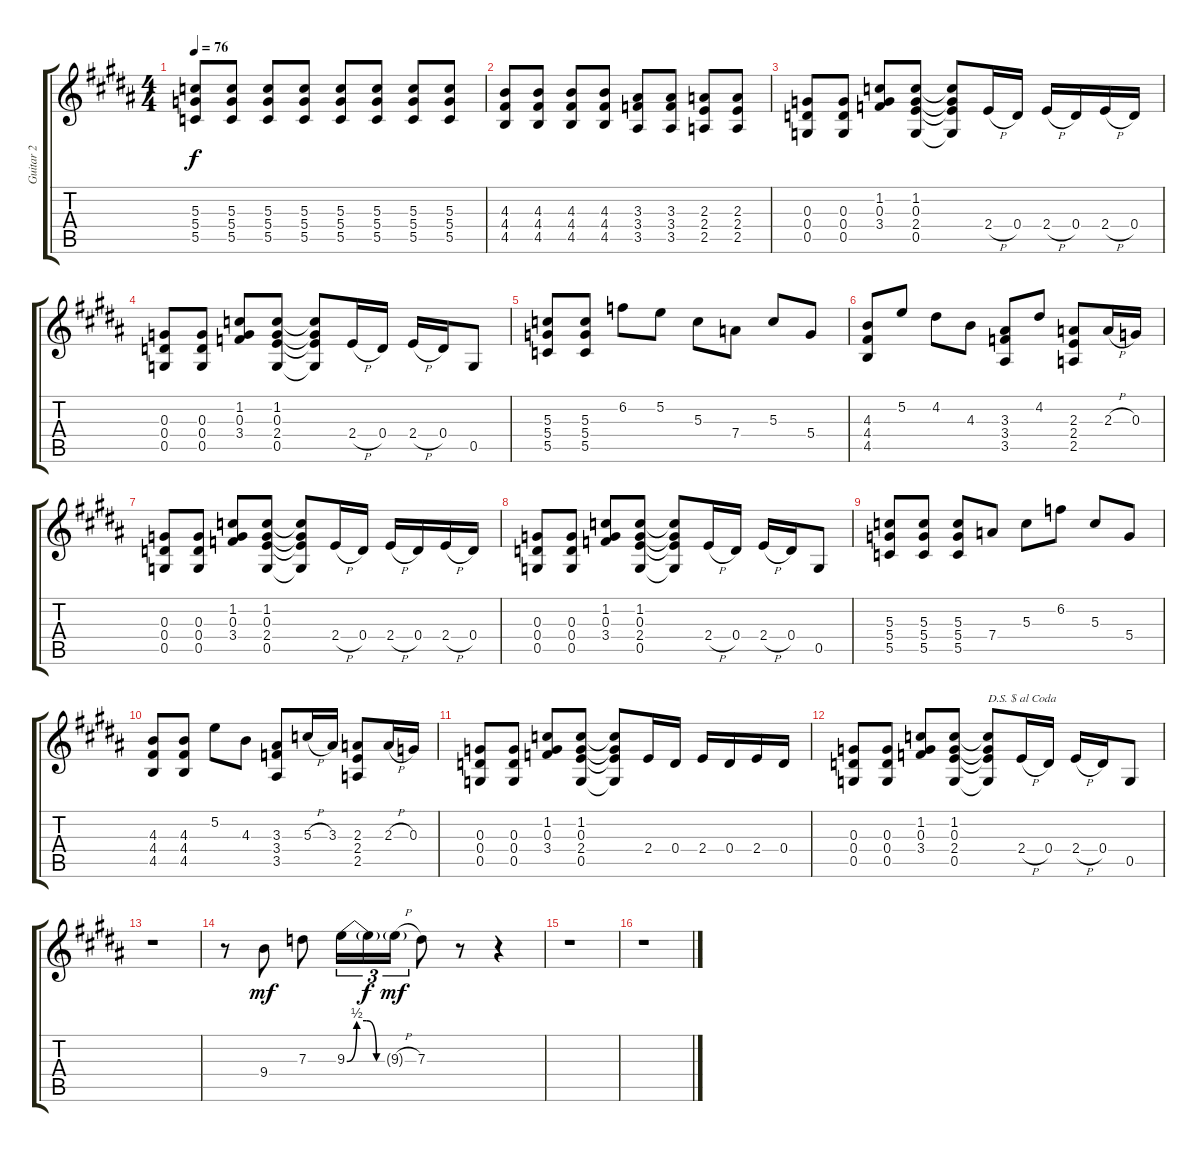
\track ("Guitar 2" "Guitar 2") {instrument distortionguitar}
\staff {score tabs}
\tuning (D4 B3 G3 D3 G2 D2) {hide}
\ts (4 4)
\tempo 76
\clef g2
\ks b
(5.3 5.4 5.5).8{dy f} (5.3 5.4 5.5).8 (5.3 5.4 5.5).8 (5.3 5.4 5.5).8 (5.3 5.4 5.5).8 (5.3 5.4 5.5).8 (5.3 5.4 5.5).8 (5.3 5.4 5.5).8 |
(4.3 4.4 4.5).8 (4.3 4.4 4.5).8 (4.3 4.4 4.5).8 (4.3 4.4 4.5).8 (3.3 3.4 3.5).8 (3.3 3.4 3.5).8 (2.3 2.4 2.5).8 (2.3 2.4 2.5).8 |
(0.3 0.4 0.5).8 (0.3 0.4 0.5).8 (1.2 0.3 3.4).8 (1.2 0.3 2.4 0.5).8 (1.2{t} 0.3{t} 2.4{t} 0.5{t}).8 2.4{h}.16 0.4.16 2.4{h}.16 0.4.16 2.4{h}.16 0.4.16 |
(0.3 0.4 0.5).8 (0.3 0.4 0.5).8 (1.2 0.3 3.4).8 (1.2 0.3 2.4 0.5).8 (1.2{t} 0.3{t} 2.4{t} 0.5{t}).8 2.4{h}.16 0.4.16 2.4{h}.16 0.4.16 0.5.8 |
(5.3 5.4 5.5).8 (5.3 5.4 5.5).8 6.2.8 5.2.8 5.3.8 7.4.8 5.3.8 5.4.8 |
(4.3 4.4 4.5).8 5.2.8 4.2.8 4.3.8 (3.3 3.4 3.5).8 4.2.8 (2.3 2.4 2.5).8 2.3{h}.16 0.3.16 |
(0.3 0.4 0.5).8 (0.3 0.4 0.5).8 (1.2 0.3 3.4).8 (1.2 0.3 2.4 0.5).8 (1.2{t} 0.3{t} 2.4{t} 0.5{t}).8 2.4{h}.16 0.4.16 2.4{h}.16 0.4.16 2.4{h}.16 0.4.16 |
(0.3 0.4 0.5).8 (0.3 0.4 0.5).8 (1.2 0.3 3.4).8 (1.2 0.3 2.4 0.5).8 (1.2{t} 0.3{t} 2.4{t} 0.5{t}).8 2.4{h}.16 0.4.16 2.4{h}.16 0.4.16 0.5.8 |
(5.3 5.4 5.5).8 (5.3 5.4 5.5).8 (5.3 5.4 5.5).8 7.4.8 5.3.8 6.2.8 5.3.8 5.4.8 |
(4.3 4.4 4.5).8 (4.3 4.4 4.5).8 5.2.8 4.3.8 (3.3 3.4 3.5).8 5.3{h}.16 3.3.16 (2.3 2.4 2.5).8 2.3{h}.16 0.3.16 |
(0.3 0.4 0.5).8 (0.3 0.4 0.5).8 (1.2 0.3 3.4).8 (1.2 0.3 2.4 0.5).8 (1.2{t} 0.3{t} 2.4{t} 0.5{t}).8 2.4.16 0.4.16 2.4.16 0.4.16 2.4.16 0.4.16 |
(0.3 0.4 0.5).8 (0.3 0.4 0.5).8 (1.2 0.3 3.4).8 (1.2 0.3 2.4 0.5).8 (1.2{t} 0.3{t} 2.4{t} 0.5{t}).8{txt "D.S. $ al Coda"} 2.4{h}.16 0.4.16 2.4{h}.16 0.4.16 0.5.8 |
r.1 |
r.8 9.4.8{dy mf} 7.3.8 9.3{be (custom 0 0 15 2 30 2 45 0 60 0)}.16{tu (3 2)} 9.3{t}.16{tu (3 2) dy f} 9.3{h g}.16{tu (3 2) dy mf} 7.3.8 r.8 r.4 |
r.1 |
r.1
